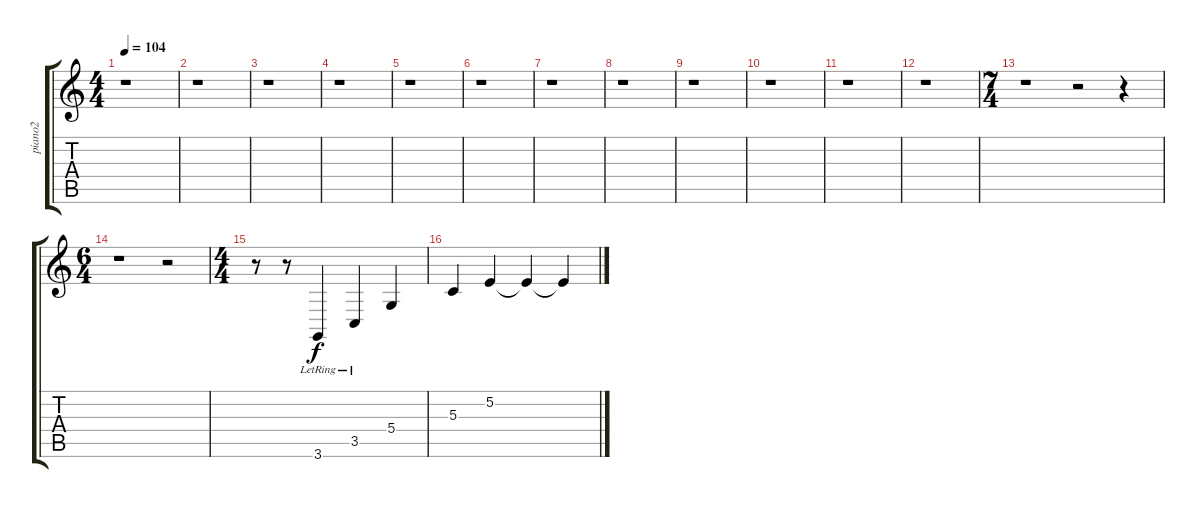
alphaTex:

\track ("piano2" "piano2") {instrument acousticgrandpiano}
\staff {score tabs}
\tuning (E4 B3 G3 D3 A2 E2) {hide}
\ts (4 4)
\tempo 104
\clef g2
\ks c
r.1{dy f} |
r.1 |
r.1 |
r.1 |
r.1 |
r.1 |
r.1 |
r.1 |
r.1 |
r.1 |
r.1 |
r.1 |
\ts (7 4)
r.1 r.2 r.4 |
\ts (6 4)
r.1 r.2 |
\ts (4 4)
r.8 r.8 3.6{lr}.4 3.5{lr}.4 5.4.4 |
5.3.4 5.2.4 5.2{t}.4 5.2{t}.4
